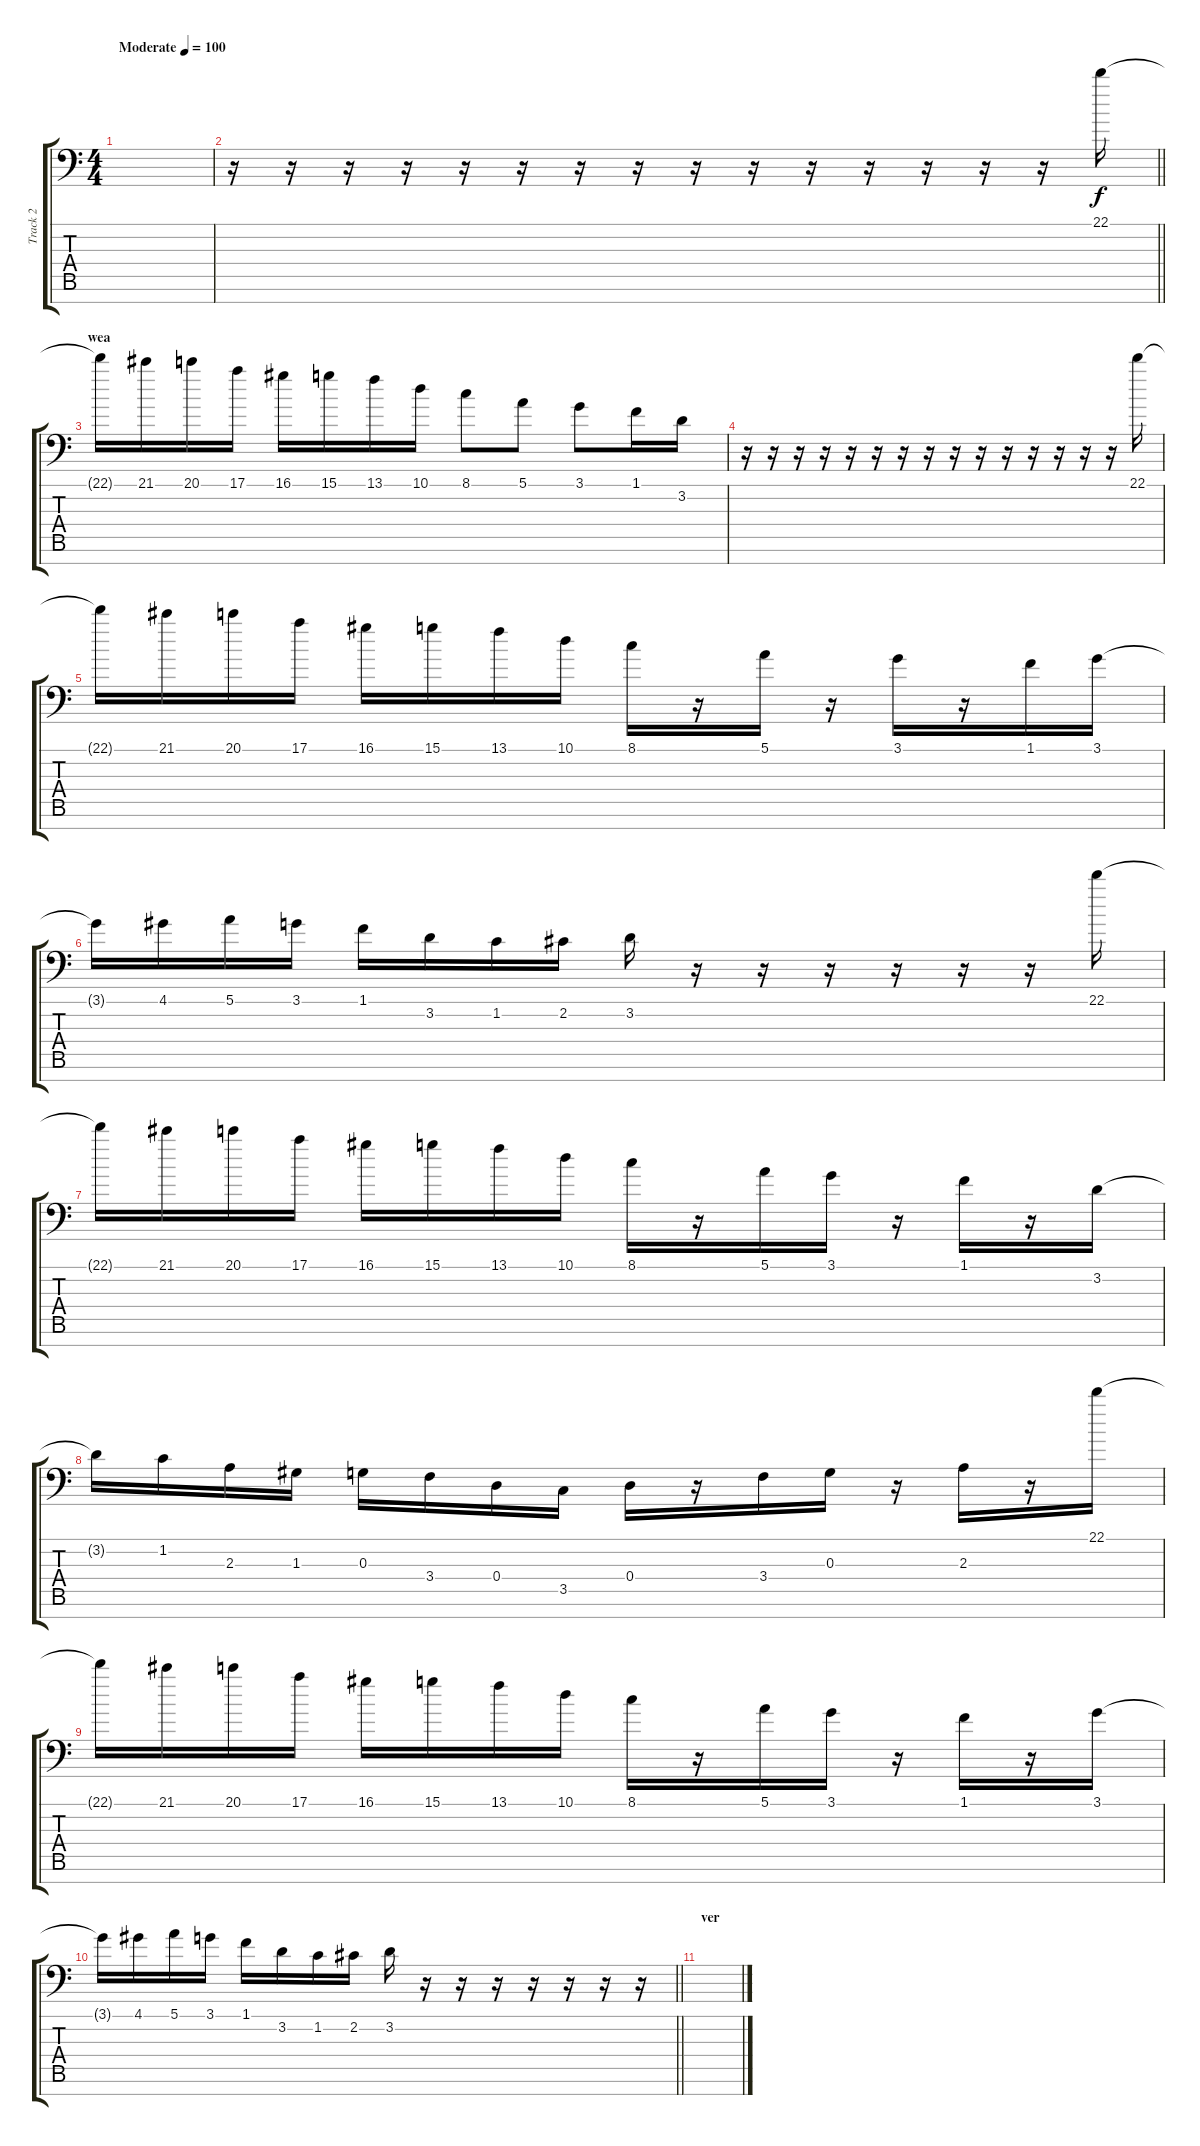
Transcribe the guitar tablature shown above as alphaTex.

\track ("Track 2" "Track 2") {mute instrument altosax}
\staff {score tabs}
\tuning (E4 B3 G3 D3 A2 E2 A1) {hide}
\ts (4 4)
\tempo (100 "Moderate")
\clef f4
\ks c
|
\barLineRight lightlight
r.16 r.16 r.16 r.16 r.16 r.16 r.16 r.16 r.16 r.16 r.16 r.16 r.16 r.16 r.16 22.1.16 |
\section ("" "wea")
22.1{t}.16 21.1.16 20.1.16 17.1.16 16.1.16 15.1.16 13.1.16 10.1.16 8.1.8 5.1.8 3.1.8 1.1.16 3.2.16 |
r.16 r.16 r.16 r.16 r.16 r.16 r.16 r.16 r.16 r.16 r.16 r.16 r.16 r.16 r.16 22.1.16 |
22.1{t}.16 21.1.16 20.1.16 17.1.16 16.1.16 15.1.16 13.1.16 10.1.16 8.1.16 r.16 5.1.16 r.16 3.1.16 r.16 1.1.16 3.1.16 |
3.1{t}.16 4.1.16 5.1.16 3.1.16 1.1.16 3.2.16 1.2.16 2.2.16 3.2.16 r.16 r.16 r.16 r.16 r.16 r.16 22.1.16 |
22.1{t}.16 21.1.16 20.1.16 17.1.16 16.1.16 15.1.16 13.1.16 10.1.16 8.1.16 r.16 5.1.16 3.1.16 r.16 1.1.16 r.16 3.2.16 |
3.2{t}.16 1.2.16 2.3.16 1.3.16 0.3.16 3.4.16 0.4.16 3.5.16 0.4.16 r.16 3.4.16 0.3.16 r.16 2.3.16 r.16 22.1.16 |
22.1{t}.16 21.1.16 20.1.16 17.1.16 16.1.16 15.1.16 13.1.16 10.1.16 8.1.16 r.16 5.1.16 3.1.16 r.16 1.1.16 r.16 3.1.16 |
\barLineRight lightlight
3.1{t}.16 4.1.16 5.1.16 3.1.16 1.1.16 3.2.16 1.2.16 2.2.16 3.2.16 r.16 r.16 r.16 r.16 r.16 r.16 r.16 |
\section ("" "ver")
